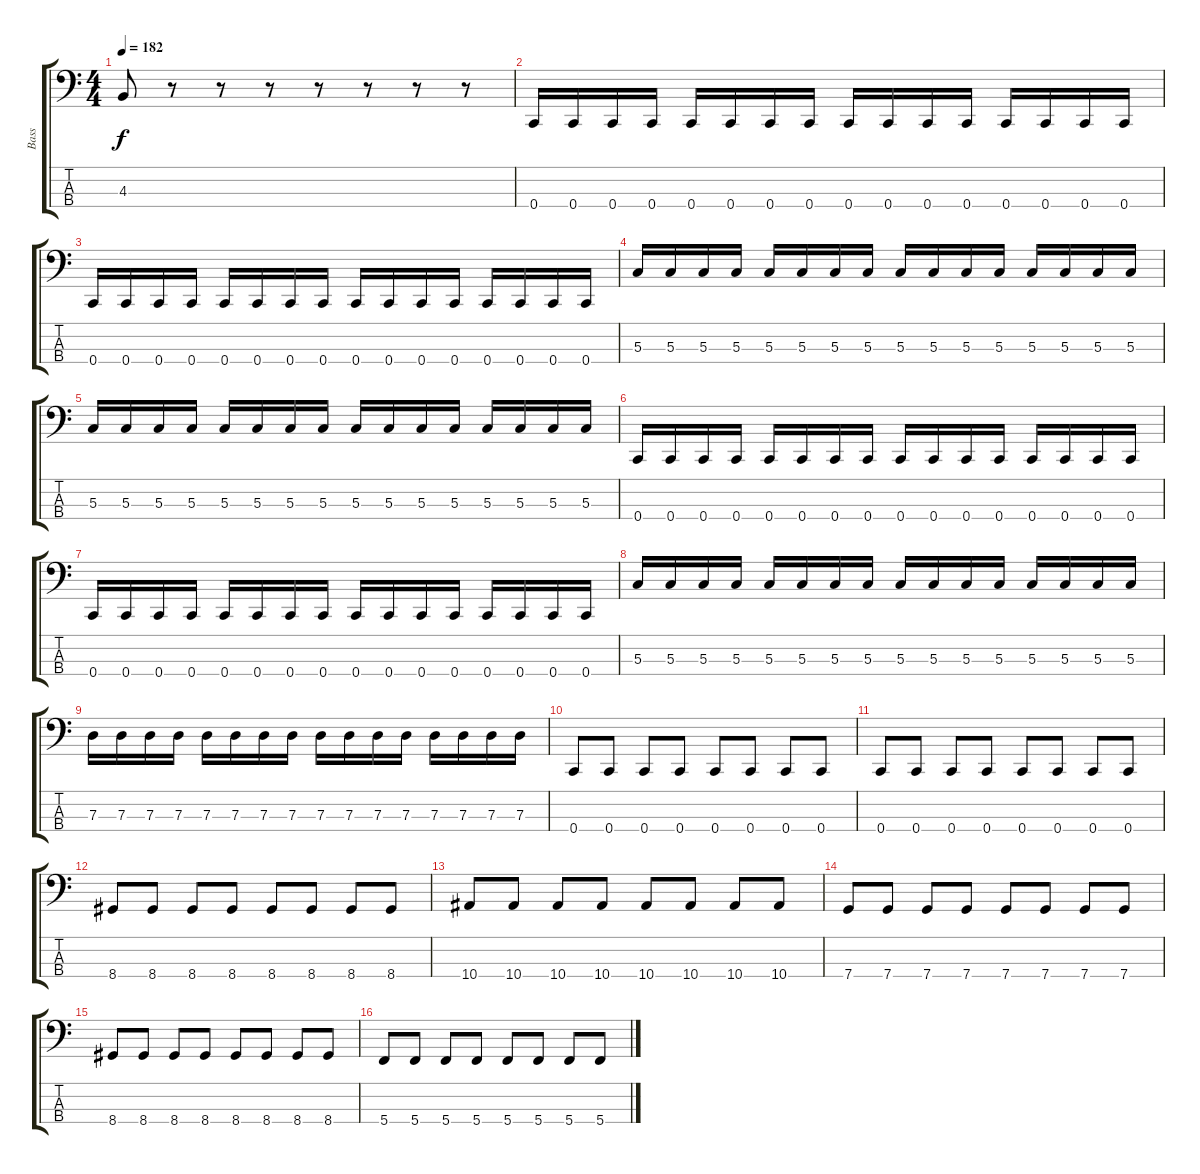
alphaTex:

\track ("Bass" "Bass") {instrument electricbasspick}
\staff {score tabs}
\tuning (F2 C2 G1 C1) {hide}
\ts (4 4)
\tempo 182
\clef f4
\ks c
4.3{t}.8{dy f} r.8 r.8 r.8 r.8 r.8 r.8 r.8 |
0.4.16 0.4.16 0.4.16 0.4.16 0.4.16 0.4.16 0.4.16 0.4.16 0.4.16 0.4.16 0.4.16 0.4.16 0.4.16 0.4.16 0.4.16 0.4.16 |
0.4.16 0.4.16 0.4.16 0.4.16 0.4.16 0.4.16 0.4.16 0.4.16 0.4.16 0.4.16 0.4.16 0.4.16 0.4.16 0.4.16 0.4.16 0.4.16 |
5.3.16 5.3.16 5.3.16 5.3.16 5.3.16 5.3.16 5.3.16 5.3.16 5.3.16 5.3.16 5.3.16 5.3.16 5.3.16 5.3.16 5.3.16 5.3.16 |
5.3.16 5.3.16 5.3.16 5.3.16 5.3.16 5.3.16 5.3.16 5.3.16 5.3.16 5.3.16 5.3.16 5.3.16 5.3.16 5.3.16 5.3.16 5.3.16 |
0.4.16 0.4.16 0.4.16 0.4.16 0.4.16 0.4.16 0.4.16 0.4.16 0.4.16 0.4.16 0.4.16 0.4.16 0.4.16 0.4.16 0.4.16 0.4.16 |
0.4.16 0.4.16 0.4.16 0.4.16 0.4.16 0.4.16 0.4.16 0.4.16 0.4.16 0.4.16 0.4.16 0.4.16 0.4.16 0.4.16 0.4.16 0.4.16 |
5.3.16 5.3.16 5.3.16 5.3.16 5.3.16 5.3.16 5.3.16 5.3.16 5.3.16 5.3.16 5.3.16 5.3.16 5.3.16 5.3.16 5.3.16 5.3.16 |
7.3.16 7.3.16 7.3.16 7.3.16 7.3.16 7.3.16 7.3.16 7.3.16 7.3.16 7.3.16 7.3.16 7.3.16 7.3.16 7.3.16 7.3.16 7.3.16 |
0.4.8 0.4.8 0.4.8 0.4.8 0.4.8 0.4.8 0.4.8 0.4.8 |
0.4.8 0.4.8 0.4.8 0.4.8 0.4.8 0.4.8 0.4.8 0.4.8 |
8.4.8 8.4.8 8.4.8 8.4.8 8.4.8 8.4.8 8.4.8 8.4.8 |
10.4.8 10.4.8 10.4.8 10.4.8 10.4.8 10.4.8 10.4.8 10.4.8 |
7.4.8 7.4.8 7.4.8 7.4.8 7.4.8 7.4.8 7.4.8 7.4.8 |
8.4.8 8.4.8 8.4.8 8.4.8 8.4.8 8.4.8 8.4.8 8.4.8 |
5.4.8 5.4.8 5.4.8 5.4.8 5.4.8 5.4.8 5.4.8 5.4.8
